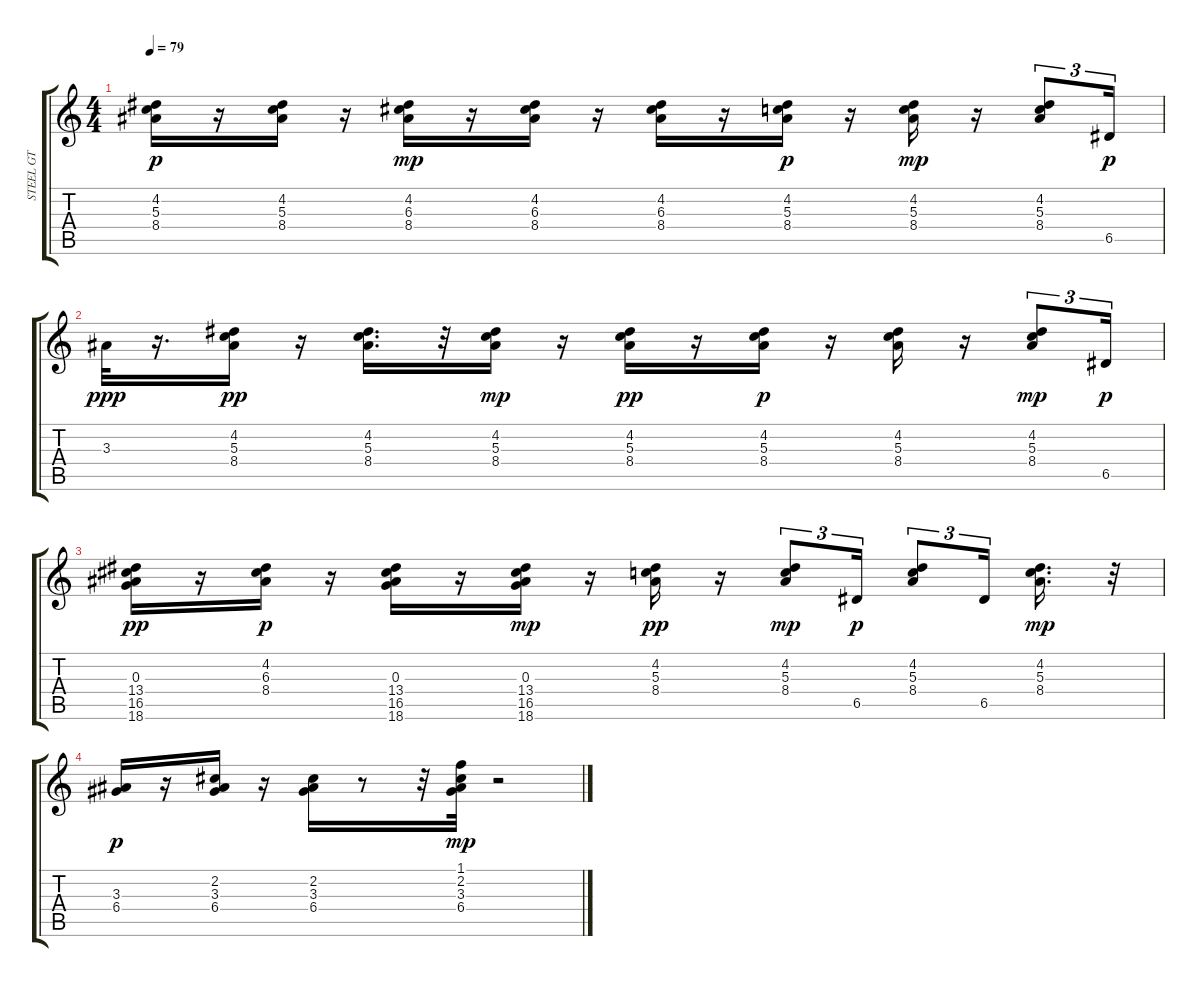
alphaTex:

\track ("STEEL GT" "STEEL GT") {instrument acousticbass}
\staff {score tabs}
\tuning (E4 B3 G3 D3 A2 E2) {hide}
\ts (4 4)
\tempo 79
\clef g2
\ks c
(4.2 5.3 8.4).16{dy p} r.16 (4.2 5.3 8.4).16 r.16 (4.2 6.3 8.4).16{dy mp} r.16 (4.2 6.3 8.4).16 r.16 (4.2 6.3 8.4).16 r.16 (4.2 5.3 8.4).16{dy p} r.16 (4.2 5.3 8.4).16{dy mp} r.16 (4.2 5.3 8.4).8{tu (3 2)} 6.5.16{tu (3 2) dy p} |
3.3.32{dy ppp} r.16{d} (4.2 5.3 8.4).16{dy pp} r.16 (4.2 5.3 8.4).16{d} r.32 (4.2 5.3 8.4).16{dy mp} r.16 (4.2 5.3 8.4).16{dy pp} r.16 (4.2 5.3 8.4).16{dy p} r.16 (4.2 5.3 8.4).16 r.16 (4.2 5.3 8.4).8{tu (3 2) dy mp} 6.5.16{tu (3 2) dy p} |
(0.3 13.4 16.5 18.6).16{dy pp} r.16 (4.2 6.3 8.4).16{dy p} r.16 (0.3 13.4 16.5 18.6).16 r.16 (0.3 13.4 16.5 18.6).16{dy mp} r.16 (4.2 5.3 8.4).16{dy pp} r.16 (4.2 5.3 8.4).8{tu (3 2) dy mp} 6.5.16{tu (3 2) dy p} (4.2 5.3 8.4).8{tu (3 2)} 6.5.16{tu (3 2)} (4.2 5.3 8.4).16{d dy mp} r.32 |
(3.3 6.4).16{dy p} r.16 (2.2 3.3 6.4).16 r.16 (2.2 3.3 6.4).16 r.8 r.32 (1.1 2.2 3.3 6.4).32{dy mp} r.2
